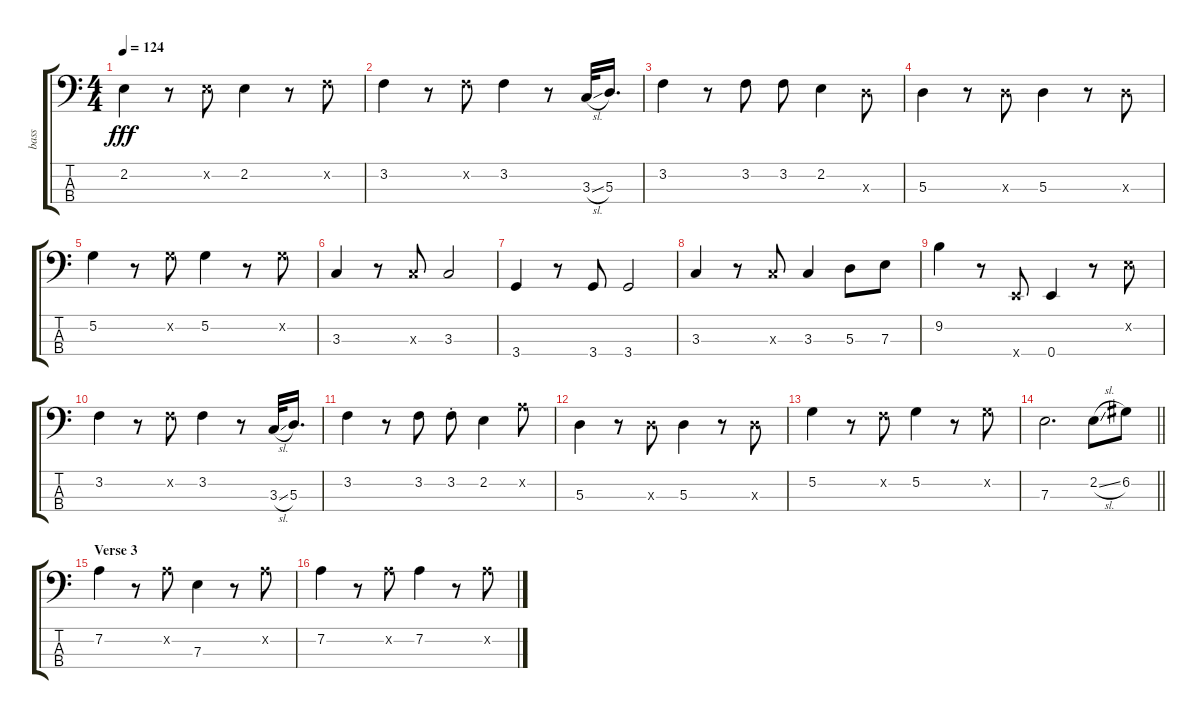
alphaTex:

\track ("bass" "bass") {instrument electricbassfinger}
\staff {score tabs}
\tuning (G2 D2 A1 E1) {hide}
\ts (4 4)
\tempo 124
\clef f4
\ks c
2.2.4{dy fff} r.8 2.2{x}.8 2.2.4 r.8 3.2{x}.8 |
3.2.4 r.8 3.2{x}.8 3.2.4 r.8 3.3{sl}.32 5.3.16{d} |
3.2.4 r.8 3.2.8 3.2.8 2.2.4 5.3{x}.8 |
5.3.4 r.8 5.3{x}.8 5.3.4 r.8 5.3{x}.8 |
5.2.4 r.8 5.2{x}.8 5.2.4 r.8 5.2{x}.8 |
3.3.4 r.8 3.3{x}.8 3.3.2 |
3.4.4 r.8 3.4.8 3.4.2 |
3.3.4 r.8 3.3{x}.8 3.3.4 5.3.8 7.3.8 |
9.2.4 r.8 0.4{x}.8 0.4.4 r.8 2.2{x}.8 |
3.2.4 r.8 3.2{x}.8 3.2.4 r.8 3.3{sl}.32 5.3.16{d} |
3.2.4 r.8 3.2.8 3.2{st}.8 2.2.4 7.2{x}.8 |
5.3.4 r.8 5.3{x}.8 5.3.4 r.8 5.3{x}.8 |
5.2.4 r.8 3.2{x}.8 5.2.4 r.8 5.2{x}.8 |
\barLineRight lightlight
7.3.2{d} 2.2{sl}.8 6.2.8 |
\section ("" "Verse 3")
7.2.4 r.8 7.2{x}.8 7.3.4 r.8 7.2{x}.8 |
7.2.4 r.8 7.2{x}.8 7.2.4 r.8 7.2{x}.8
